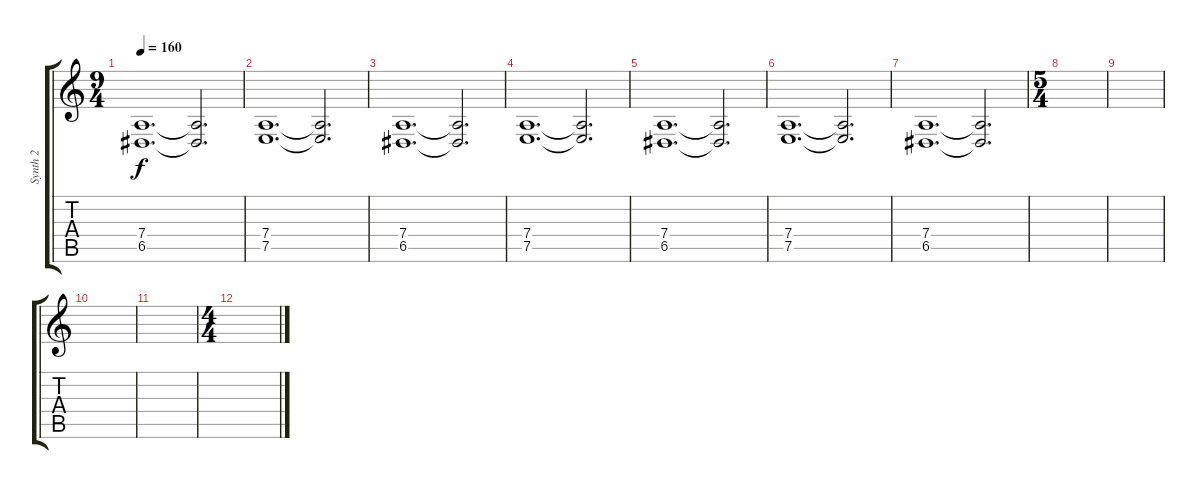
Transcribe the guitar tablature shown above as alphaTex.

\track ("Synth 2" "Synth 2") {instrument rockorgan}
\staff {score tabs}
\tuning (E4 B3 G3 D3 A2 E2) {hide}
\ts (9 4)
\tempo 160
\clef g2
\ks c
(7.4 6.5).1{d dy f} (7.4{t} 6.5{t}).2{d} |
(7.4 7.5).1{d} (7.4{t} 7.5{t}).2{d} |
(7.4 6.5).1{d} (7.4{t} 6.5{t}).2{d} |
(7.4 7.5).1{d} (7.4{t} 7.5{t}).2{d} |
(7.4 6.5).1{d} (7.4{t} 6.5{t}).2{d} |
(7.4 7.5).1{d} (7.4{t} 7.5{t}).2{d} |
(7.4 6.5).1{d} (7.4{t} 6.5{t}).2{d} |
\ts (5 4)
|
|
|
|
\ts (4 4)
